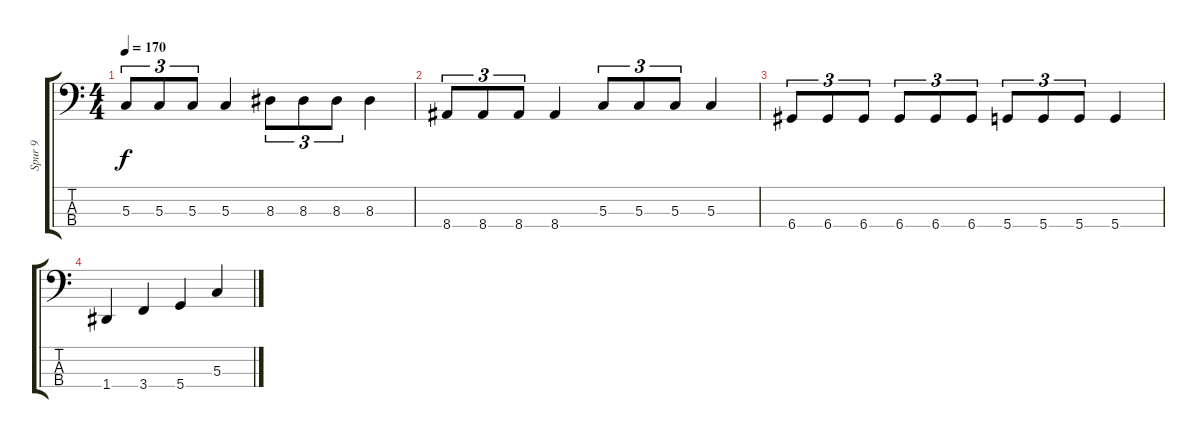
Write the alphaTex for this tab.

\track ("Spur 9" "Spur 9") {instrument electricbasspick}
\staff {score tabs}
\tuning (F2 C2 G1 D1) {hide}
\ts (4 4)
\tempo 170
\clef f4
\ks c
5.3.8{tu (3 2) dy f} 5.3.8{tu (3 2)} 5.3.8{tu (3 2)} 5.3.4 8.3.8{tu (3 2)} 8.3.8{tu (3 2)} 8.3.8{tu (3 2)} 8.3.4 |
8.4.8{tu (3 2)} 8.4.8{tu (3 2)} 8.4.8{tu (3 2)} 8.4.4 5.3.8{tu (3 2)} 5.3.8{tu (3 2)} 5.3.8{tu (3 2)} 5.3.4 |
6.4.8{tu (3 2)} 6.4.8{tu (3 2)} 6.4.8{tu (3 2)} 6.4.8{tu (3 2)} 6.4.8{tu (3 2)} 6.4.8{tu (3 2)} 5.4.8{tu (3 2)} 5.4.8{tu (3 2)} 5.4.8{tu (3 2)} 5.4.4 |
1.4.4 3.4.4 5.4.4 5.3.4
